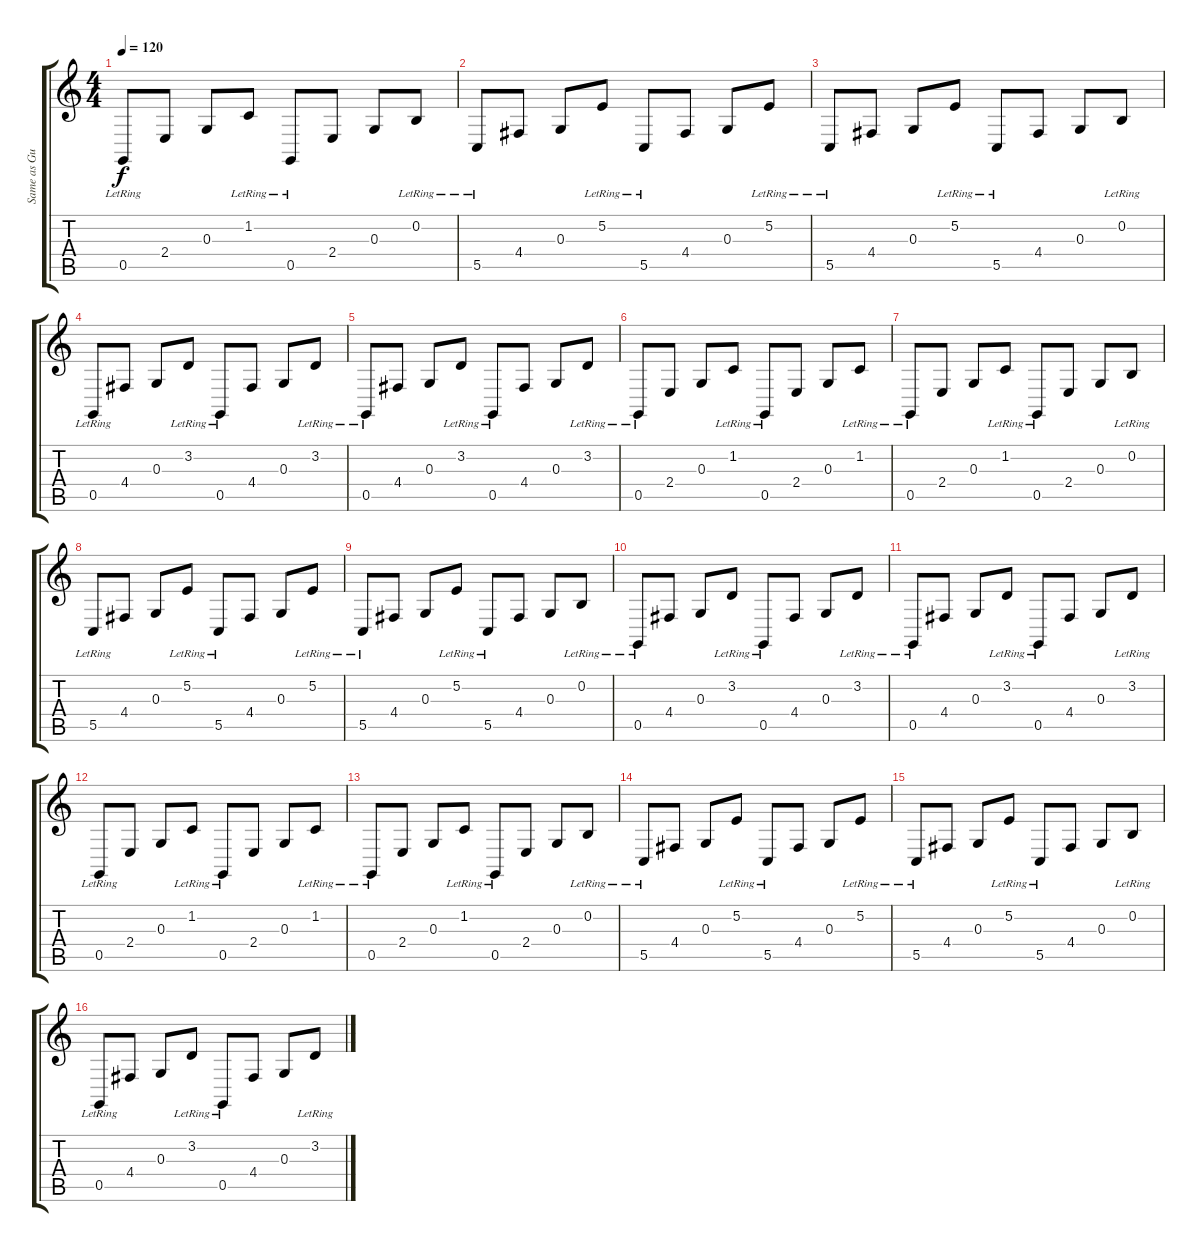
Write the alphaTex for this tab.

\track ("Same as Guitar (For Effect)" "Same as Gu") {instrument pad4choir}
\staff {score tabs}
\tuning (D4 B3 G3 D3 G2 D2) {hide}
\ts (4 4)
\tempo 120
\clef g2
\ks c
0.5{lr}.8{dy f} 2.4.8 0.3.8 1.2{lr}.8 0.5{lr}.8 2.4.8 0.3.8 0.2{lr}.8 |
5.5{lr}.8 4.4.8 0.3.8 5.2{lr}.8 5.5{lr}.8 4.4.8 0.3.8 5.2{lr}.8 |
5.5{lr}.8 4.4.8 0.3.8 5.2{lr}.8 5.5{lr}.8 4.4.8 0.3.8 0.2{lr}.8 |
0.5{lr}.8 4.4.8 0.3.8 3.2{lr}.8 0.5{lr}.8 4.4.8 0.3.8 3.2{lr}.8 |
0.5{lr}.8 4.4.8 0.3.8 3.2{lr}.8 0.5{lr}.8 4.4.8 0.3.8 3.2{lr}.8 |
0.5{lr}.8 2.4.8 0.3.8 1.2{lr}.8 0.5{lr}.8 2.4.8 0.3.8 1.2{lr}.8 |
0.5{lr}.8 2.4.8 0.3.8 1.2{lr}.8 0.5{lr}.8 2.4.8 0.3.8 0.2{lr}.8 |
5.5{lr}.8 4.4.8 0.3.8 5.2{lr}.8 5.5{lr}.8 4.4.8 0.3.8 5.2{lr}.8 |
5.5{lr}.8 4.4.8 0.3.8 5.2{lr}.8 5.5{lr}.8 4.4.8 0.3.8 0.2{lr}.8 |
0.5{lr}.8 4.4.8 0.3.8 3.2{lr}.8 0.5{lr}.8 4.4.8 0.3.8 3.2{lr}.8 |
0.5{lr}.8 4.4.8 0.3.8 3.2{lr}.8 0.5{lr}.8 4.4.8 0.3.8 3.2{lr}.8 |
0.5{lr}.8 2.4.8 0.3.8 1.2{lr}.8 0.5{lr}.8 2.4.8 0.3.8 1.2{lr}.8 |
0.5{lr}.8 2.4.8 0.3.8 1.2{lr}.8 0.5{lr}.8 2.4.8 0.3.8 0.2{lr}.8 |
5.5{lr}.8 4.4.8 0.3.8 5.2{lr}.8 5.5{lr}.8 4.4.8 0.3.8 5.2{lr}.8 |
5.5{lr}.8 4.4.8 0.3.8 5.2{lr}.8 5.5{lr}.8 4.4.8 0.3.8 0.2{lr}.8 |
0.5{lr}.8 4.4.8 0.3.8 3.2{lr}.8 0.5{lr}.8 4.4.8 0.3.8 3.2{lr}.8
